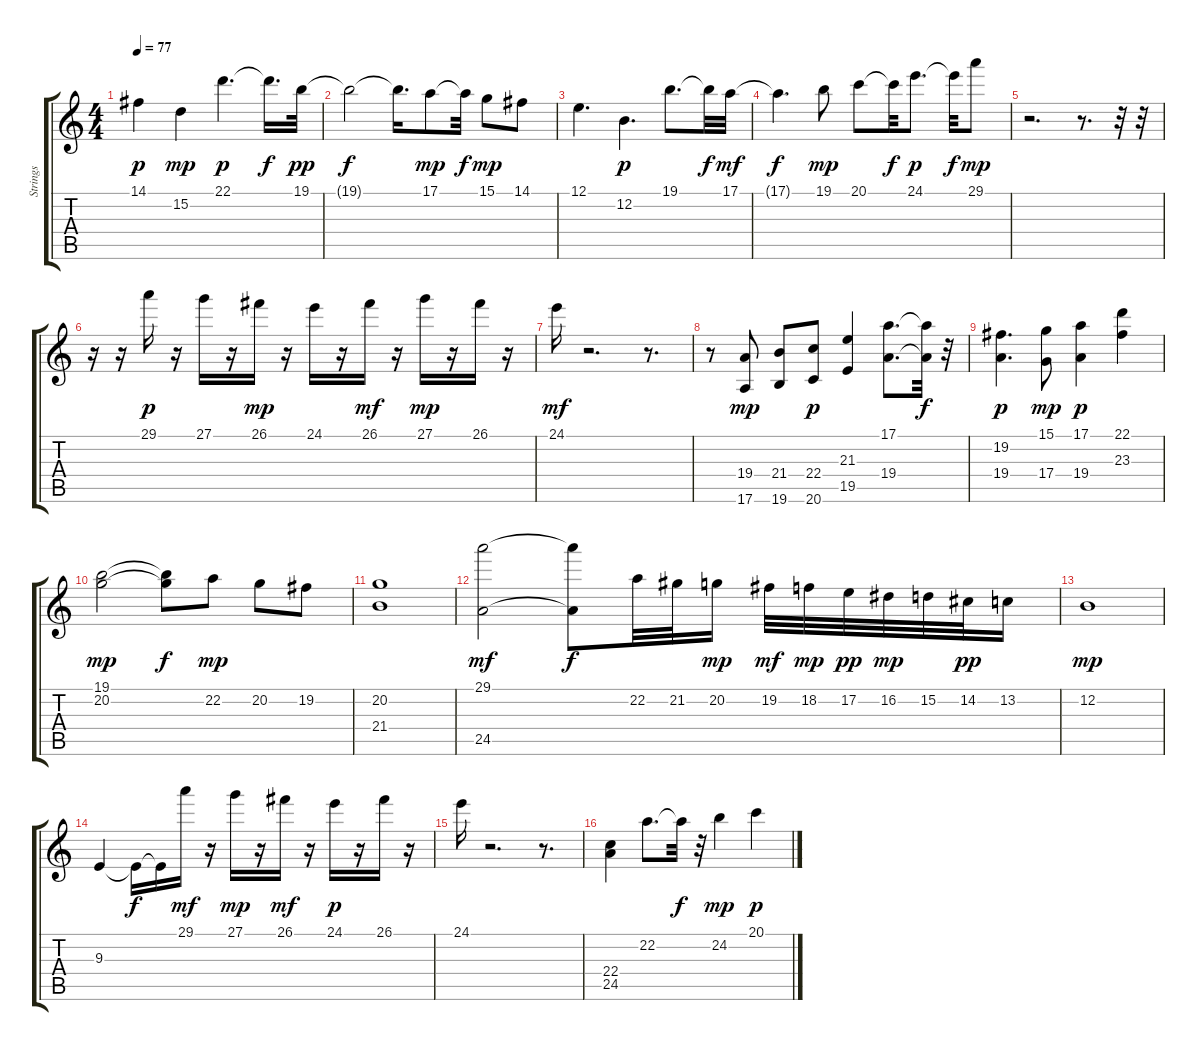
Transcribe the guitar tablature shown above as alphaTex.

\track ("Strings" "Strings") {instrument stringensemble1}
\staff {score tabs}
\tuning (E4 B3 G3 D3 A2 E2) {hide}
\ts (4 4)
\tempo 77
\clef g2
\ks c
14.1.4{dy p} 15.2.4{dy mp} 22.1.4{d dy p} 22.1{t}.16{d dy f} 19.1.32{dy pp} |
19.1{t}.2{dy f} 19.1{t}.16{d} 17.1.8{dy mp} 17.1{t}.32{dy f} 15.1.8{dy mp} 14.1.8 |
12.1.4{d} 12.2.4{d dy p} 19.1.8{d} 19.1{t}.32{dy f} 17.1.32{dy mf} |
17.1{t}.4{d dy f} 19.1.8{dy mp} 20.1.8 20.1{t}.32{dy f} 24.1.8{d dy p} 24.1{t}.32{dy f} 29.1.8{dy mp} |
r.2{d} r.8{d} r.32 r.32 |
r.16 r.16 29.1.16{dy p} r.16 27.1.16 r.16 26.1.16{dy mp} r.16 24.1.16 r.16 26.1.16{dy mf} r.16 27.1.16{dy mp} r.16 26.1.16 r.16 |
24.1.16{dy mf} r.2{d} r.8{d} |
r.8 (19.4 17.6).8{dy mp instrument stringensemble1} (21.4 19.6).8 (22.4 20.6).8{dy p} (21.3 19.5).4 (17.1 19.4).8{d} (17.1{t} 19.4{t}).32{dy f} r.32 |
(19.2 19.4).4{d dy p} (15.1 17.4).8{dy mp} (17.1 19.4).4{dy p} (22.1 23.3).4 |
(19.1 20.2).2{dy mp} (19.1{t} 20.2{t}).8{dy f} 22.2.8{dy mp} 20.2.8 19.2.8 |
(20.2 21.4).1 |
(29.1 24.5).2{dy mf} (29.1{t} 24.5{t}).8{dy f} 22.2.32 21.2.32 20.2.16{dy mp} 19.2.32{dy mf} 18.2.32{dy mp} 17.2.32{dy pp} 16.2.32{dy mp} 15.2.32 14.2.32{dy pp} 13.2.16 |
12.2.1{dy mp} |
9.3.4 9.3{t}.16{dy f} 9.3{t}.16 29.1.16{dy mf} r.16 27.1.16{dy mp} r.16 26.1.16{dy mf} r.16 24.1.16{dy p} r.16 26.1.16 r.16 |
24.1.16 r.2{d} r.8{d} |
(22.4 24.5).4{instrument stringensemble1} 22.2.8{d} 22.2{t}.32{dy f} r.32 24.2.4{dy mp} 20.1.4{dy p}
